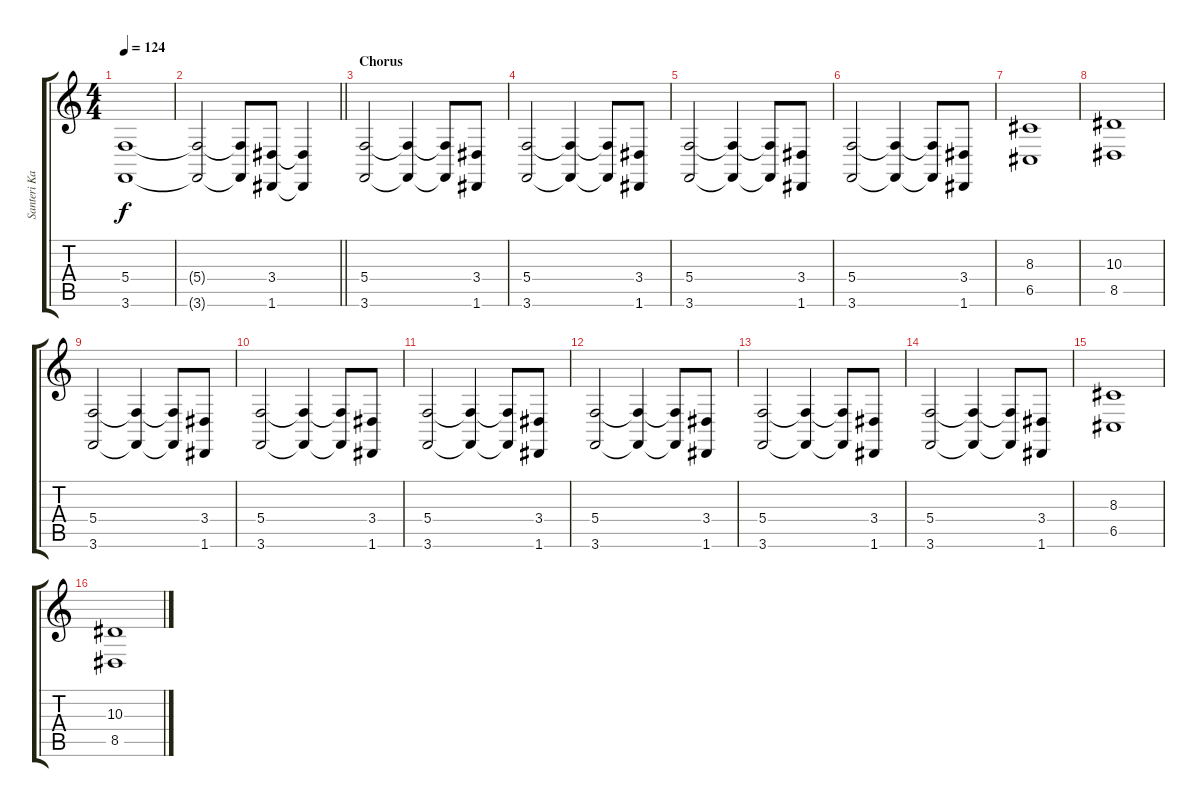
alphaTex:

\track ("Santeri Kallio" "Santeri Ka") {instrument synthstrings1}
\staff {score tabs}
\tuning (D4 A3 F3 C3 G2 D2) {hide}
\ts (4 4)
\tempo 124
\clef g2
\ks c
(5.4 3.6).1{dy f} |
\barLineRight lightlight
(5.4{t} 3.6{t}).2 (5.4{t} 3.6{t}).8 (3.4 1.6).8 (3.4{t} 1.6{t}).4 |
\section ("" "Chorus")
(5.4 3.6).2 (5.4{t} 3.6{t}).4 (5.4{t} 3.6{t}).8 (3.4 1.6).8 |
(5.4 3.6).2 (5.4{t} 3.6{t}).4 (5.4{t} 3.6{t}).8 (3.4 1.6).8 |
(5.4 3.6).2 (5.4{t} 3.6{t}).4 (5.4{t} 3.6{t}).8 (3.4 1.6).8 |
(5.4 3.6).2 (5.4{t} 3.6{t}).4 (5.4{t} 3.6{t}).8 (3.4 1.6).8 |
(8.3 6.5).1 |
(10.3 8.5).1 |
(5.4 3.6).2 (5.4{t} 3.6{t}).4 (5.4{t} 3.6{t}).8 (3.4 1.6).8 |
(5.4 3.6).2 (5.4{t} 3.6{t}).4 (5.4{t} 3.6{t}).8 (3.4 1.6).8 |
(5.4 3.6).2 (5.4{t} 3.6{t}).4 (5.4{t} 3.6{t}).8 (3.4 1.6).8 |
(5.4 3.6).2 (5.4{t} 3.6{t}).4 (5.4{t} 3.6{t}).8 (3.4 1.6).8 |
(5.4 3.6).2 (5.4{t} 3.6{t}).4 (5.4{t} 3.6{t}).8 (3.4 1.6).8 |
(5.4 3.6).2 (5.4{t} 3.6{t}).4 (5.4{t} 3.6{t}).8 (3.4 1.6).8 |
(8.3 6.5).1 |
(10.3 8.5).1
